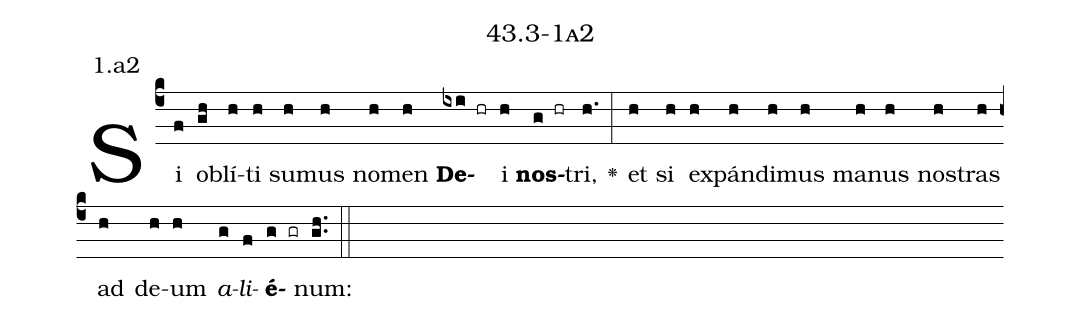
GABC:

name: 43.3-1a2;
annotation: 1.a2;
%%
(c4)Si(f) ob(gh)lí(h)ti(h) su(h)mus(h) no(h)men(h) <b>De</b>(ixi hr)i(h) <b>nos</b>(g hr)tri,(h.) <v>\greheightstar</v>(:) et(h) si(h) ex(h)pán(h)di(h)mus(h) ma(h)nus(h) nos(h)tras(h) ad(h) de(h)um(h) <i>a</i>(g)<i>li</i>(f)<b>é</b>(g gr)num:(gh..) (::)


%E(h) u(h) o(g) u(f) a(g) e.(gh..) (::)
